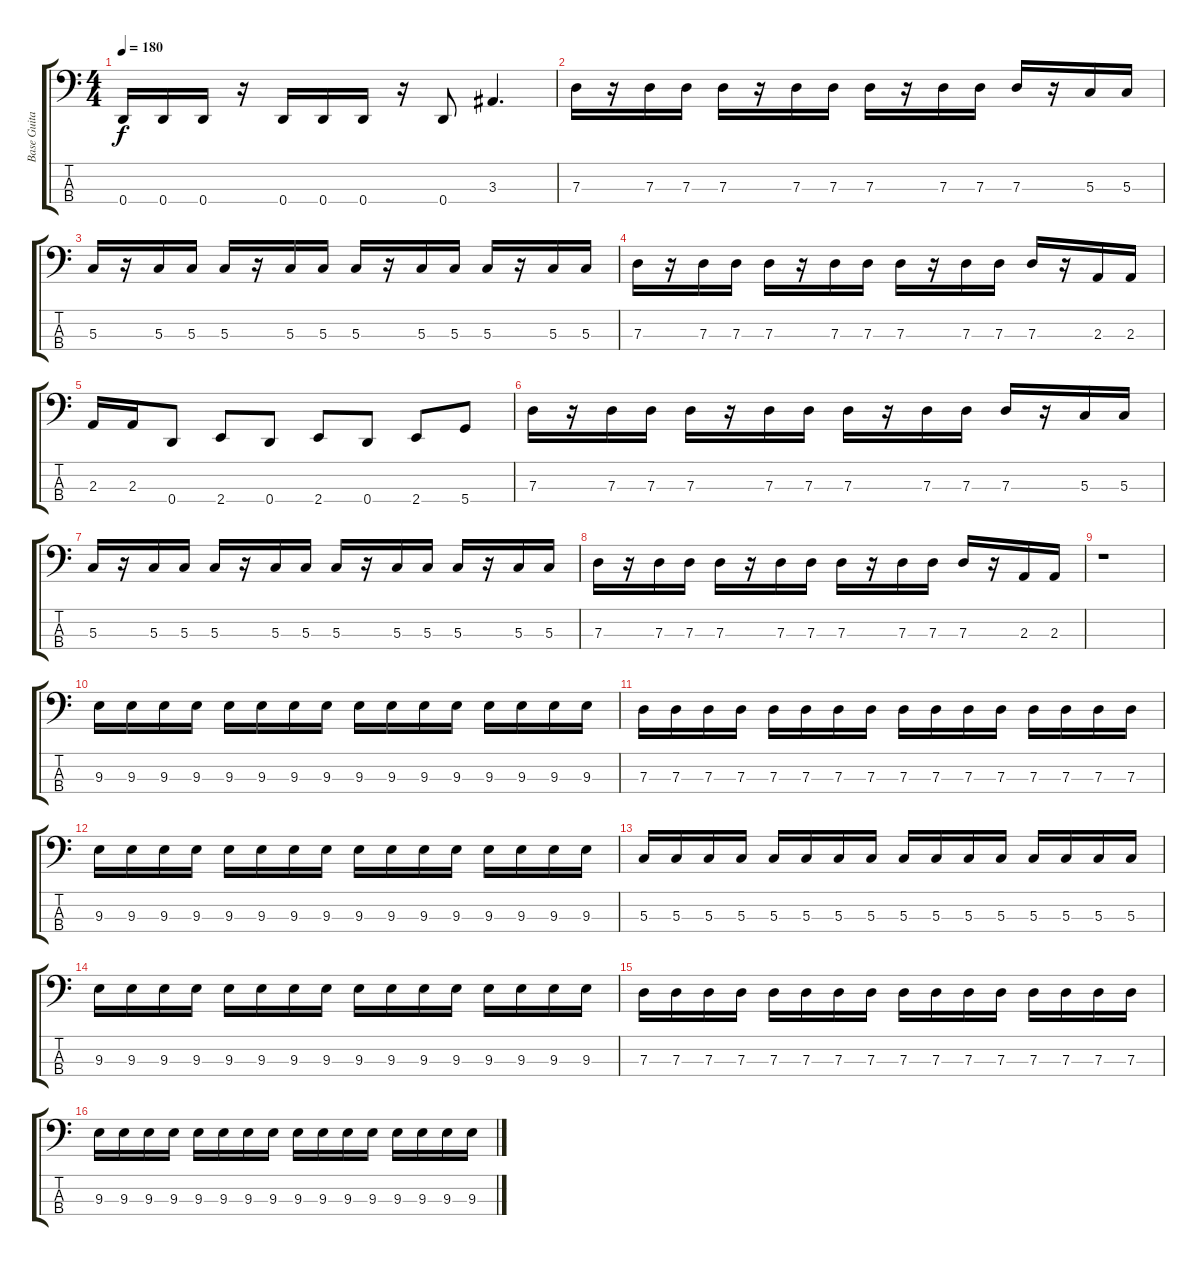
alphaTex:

\track ("Base Guitar" "Base Guita") {instrument electricbassfinger}
\staff {score tabs}
\tuning (F2 C2 G1 D1) {hide}
\ts (4 4)
\tempo 180
\clef f4
\ks c
0.4.16{dy f} 0.4.16 0.4.16 r.16 0.4.16 0.4.16 0.4.16 r.16 0.4.8 3.3.4{d} |
7.3.16 r.16 7.3.16 7.3.16 7.3.16 r.16 7.3.16 7.3.16 7.3.16 r.16 7.3.16 7.3.16 7.3.16 r.16 5.3.16 5.3.16 |
5.3.16 r.16 5.3.16 5.3.16 5.3.16 r.16 5.3.16 5.3.16 5.3.16 r.16 5.3.16 5.3.16 5.3.16 r.16 5.3.16 5.3.16 |
7.3.16 r.16 7.3.16 7.3.16 7.3.16 r.16 7.3.16 7.3.16 7.3.16 r.16 7.3.16 7.3.16 7.3.16 r.16 2.3.16 2.3.16 |
2.3.16 2.3.16 0.4.8 2.4.8 0.4.8 2.4.8 0.4.8 2.4.8 5.4.8 |
7.3.16 r.16 7.3.16 7.3.16 7.3.16 r.16 7.3.16 7.3.16 7.3.16 r.16 7.3.16 7.3.16 7.3.16 r.16 5.3.16 5.3.16 |
5.3.16 r.16 5.3.16 5.3.16 5.3.16 r.16 5.3.16 5.3.16 5.3.16 r.16 5.3.16 5.3.16 5.3.16 r.16 5.3.16 5.3.16 |
7.3.16 r.16 7.3.16 7.3.16 7.3.16 r.16 7.3.16 7.3.16 7.3.16 r.16 7.3.16 7.3.16 7.3.16 r.16 2.3.16 2.3.16 |
r.1 |
9.3.16 9.3.16 9.3.16 9.3.16 9.3.16 9.3.16 9.3.16 9.3.16 9.3.16 9.3.16 9.3.16 9.3.16 9.3.16 9.3.16 9.3.16 9.3.16 |
7.3.16 7.3.16 7.3.16 7.3.16 7.3.16 7.3.16 7.3.16 7.3.16 7.3.16 7.3.16 7.3.16 7.3.16 7.3.16 7.3.16 7.3.16 7.3.16 |
9.3.16 9.3.16 9.3.16 9.3.16 9.3.16 9.3.16 9.3.16 9.3.16 9.3.16 9.3.16 9.3.16 9.3.16 9.3.16 9.3.16 9.3.16 9.3.16 |
5.3.16 5.3.16 5.3.16 5.3.16 5.3.16 5.3.16 5.3.16 5.3.16 5.3.16 5.3.16 5.3.16 5.3.16 5.3.16 5.3.16 5.3.16 5.3.16 |
9.3.16 9.3.16 9.3.16 9.3.16 9.3.16 9.3.16 9.3.16 9.3.16 9.3.16 9.3.16 9.3.16 9.3.16 9.3.16 9.3.16 9.3.16 9.3.16 |
7.3.16 7.3.16 7.3.16 7.3.16 7.3.16 7.3.16 7.3.16 7.3.16 7.3.16 7.3.16 7.3.16 7.3.16 7.3.16 7.3.16 7.3.16 7.3.16 |
9.3.16 9.3.16 9.3.16 9.3.16 9.3.16 9.3.16 9.3.16 9.3.16 9.3.16 9.3.16 9.3.16 9.3.16 9.3.16 9.3.16 9.3.16 9.3.16
